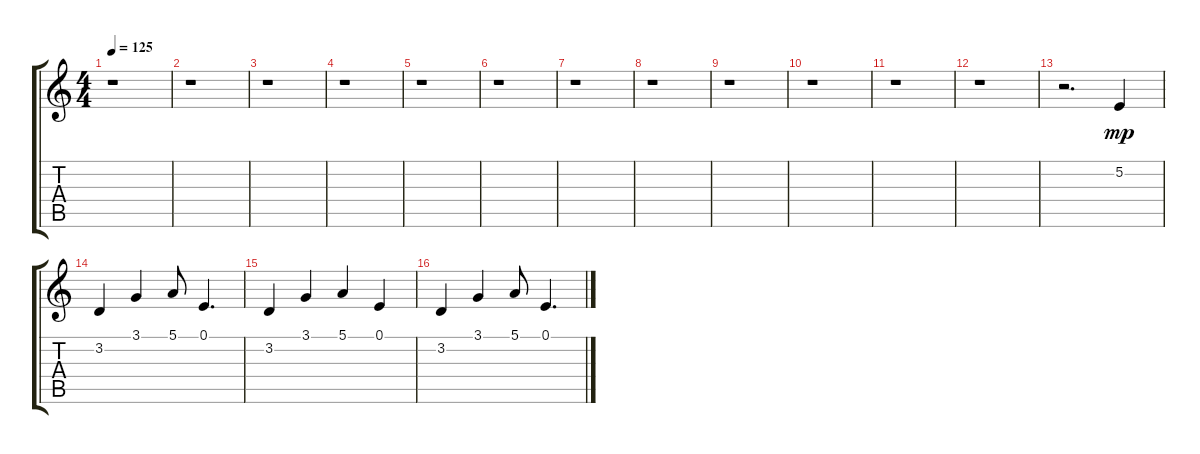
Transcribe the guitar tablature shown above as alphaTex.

\track "" {instrument electricgrandpiano}
\staff {score tabs}
\tuning (E4 B3 G3 D3 A2 E2) {hide}
\ts (4 4)
\tempo 125
\clef g2
\ks c
r.1{dy mp} |
r.1 |
r.1 |
r.1 |
r.1 |
r.1 |
r.1 |
r.1 |
r.1 |
r.1 |
r.1 |
r.1 |
r.2{d} 5.2.4 |
3.2.4 3.1.4 5.1.8 0.1.4{d} |
3.2.4 3.1.4 5.1.4 0.1.4 |
3.2.4 3.1.4 5.1.8 0.1.4{d}
